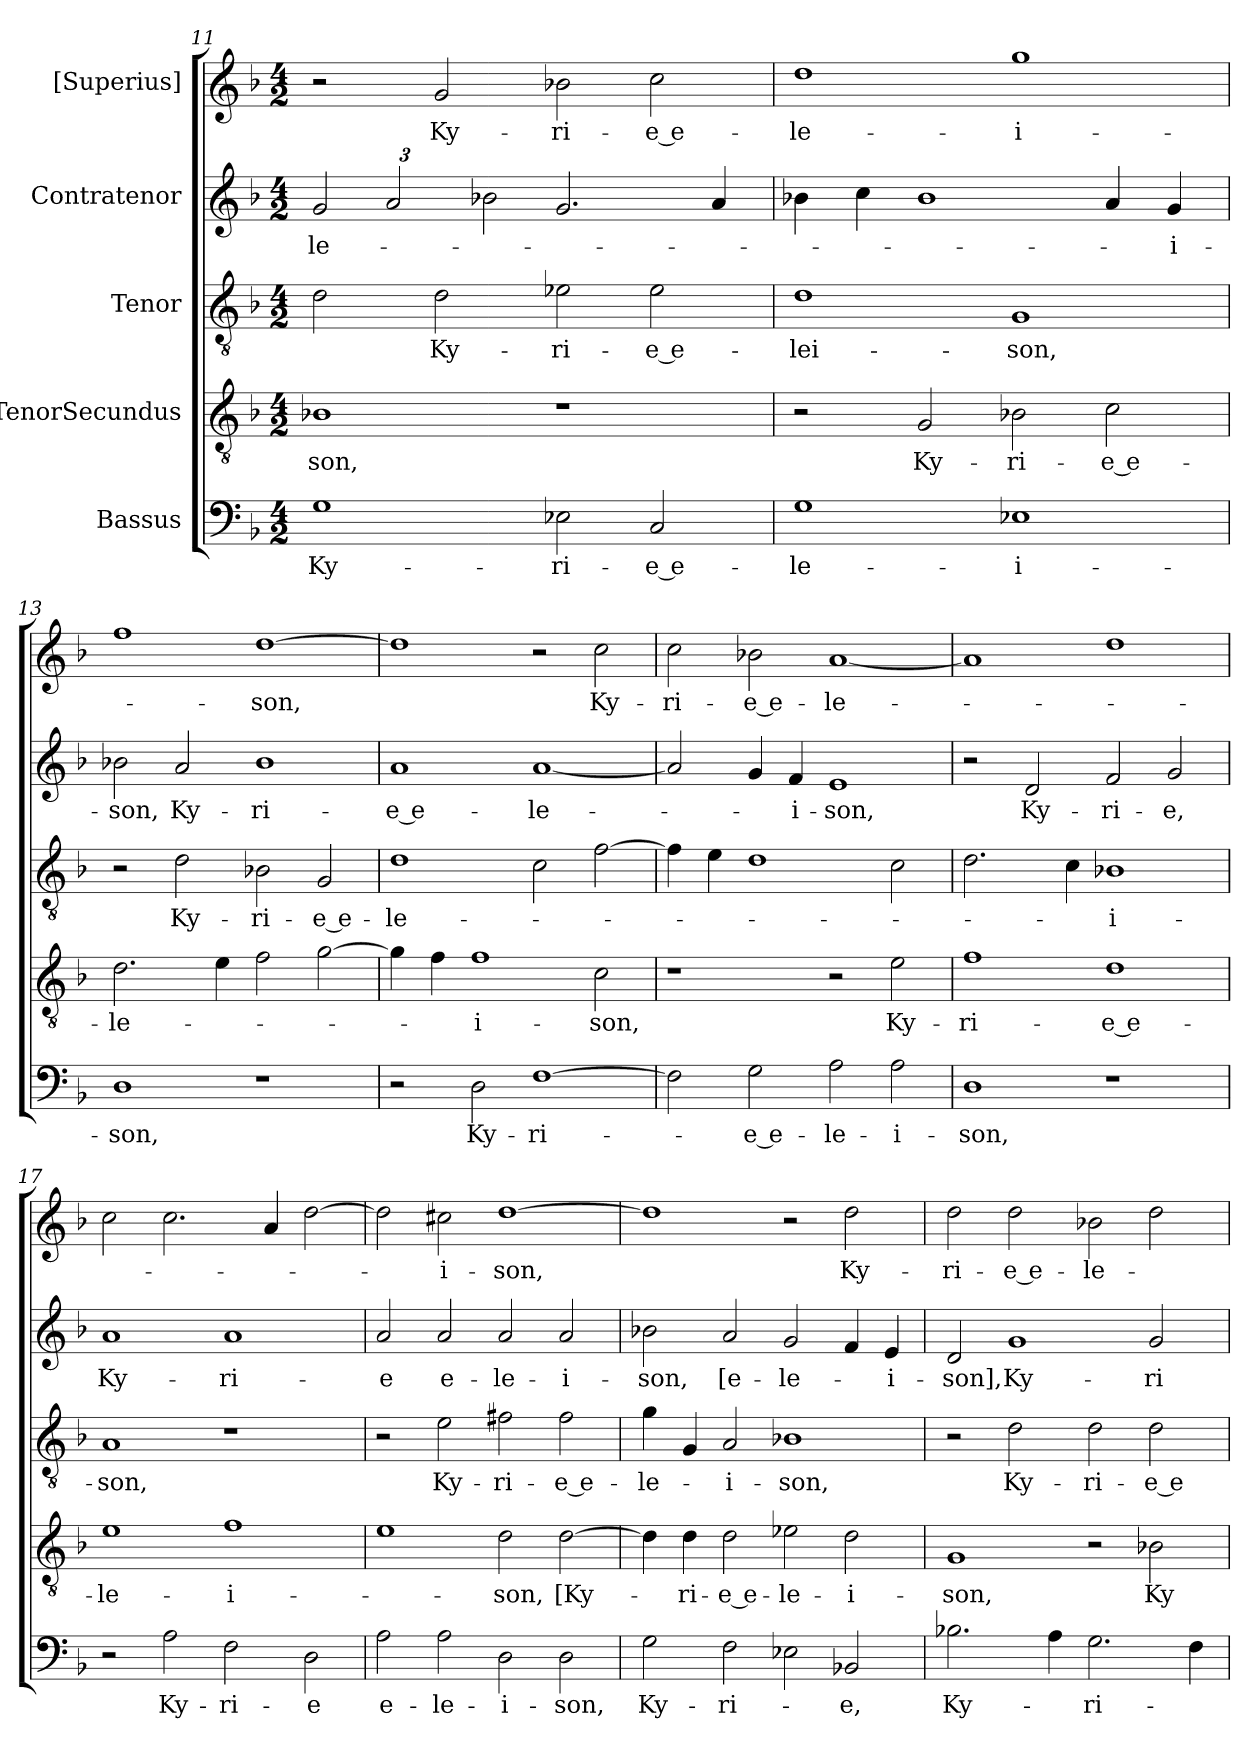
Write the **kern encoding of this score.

**kern	**text	**kern	**text	**kern	**text	**kern	**text	**kern	**text
*part5	*part5	*part4	*part4	*part3	*part3	*part2	*part2	*part1	*part1
*staff5	*staff5	*staff4	*staff4	*staff3	*staff3	*staff2	*staff2	*staff1	*staff1
*I"Bassus	*	*I"TenorSecundus	*	*I"Tenor	*	*I"Contratenor	*	*I"[Superius]	*
*clefF4	*	*clefGv2	*	*clefGv2	*	*clefG2	*	*clefG2	*
*k[b-]	*	*k[b-]	*	*k[b-]	*	*k[b-]	*	*k[b-]	*
*M4/2	*	*M4/2	*	*M4/2	*	*M4/2	*	*M4/2	*
*	*	*	*	*	*	*Xbrackettup	*	*	*
=11	=11	=11	=11	=11	=11	=11	=11	=11	=11
1G\	Ky-	1B-X\	-son,	2d\	.	3g/	-le-	2r	.
.	.	.	.	.	.	3a/	.	.	.
.	.	.	.	2d\	Ky-	.	.	2g/	Ky-
.	.	.	.	.	.	3b-X\	.	.	.
2E-X\	-ri-	1r	.	2e-X\	-ri-	2.g/	.	2b-X\	-ri-
2C/	-e e-	.	.	2e-\	-e e-	.	.	2cc\	-e e-
.	.	.	.	.	.	4a/	.	.	.
=12	=12	=12	=12	=12	=12	=12	=12	=12	=12
1G\	-le-	2r	.	1d\	-lei-	4b-X\	.	1dd\	-le-
.	.	.	.	.	.	4cc\	.	.	.
.	.	2G/	Ky-	.	.	1b-\	.	.	.
1E-X\	-i-	2B-X\	-ri-	1G/	-son,	.	.	1gg\	-i-
.	.	2c\	-e e-	.	.	4a/	.	.	.
.	.	.	.	.	.	4g/	-i-	.	.
=13	=13	=13	=13	=13	=13	=13	=13	=13	=13
1D\	-son,	2.d\	-le-	2r	.	2b-X\	-son,	1ff\	.
.	.	.	.	2d\	Ky-	2a/	Ky-	.	.
.	.	4e\	.	.	.	.	.	.	.
1r	.	2f\	.	2B-X\	-ri-	1b-\	-ri-	[1dd\	-son,
.	.	[2g\	.	2G/	-e e-	.	.	.	.
=14	=14	=14	=14	=14	=14	=14	=14	=14	=14
2r	.	4g\]	.	1d\	-le-	1a/	-e e-	1dd\]	.
.	.	4f\	.	.	.	.	.	.	.
2D\	Ky-	1f\	-i-	.	.	.	.	.	.
[1F\	-ri-	.	.	2c\	.	[1a/	-le-	2r	.
.	.	2c\	-son,	[2f\	.	.	.	2cc\	Ky-
=15	=15	=15	=15	=15	=15	=15	=15	=15	=15
2F\]	.	1r	.	4f\]	.	2a/]	.	2cc\	-ri-
.	.	.	.	4e\	.	.	.	.	.
2G\	-e e-	.	.	1d\	.	4g/	.	2b-X\	-e e-
.	.	.	.	.	.	4f/	-i-	.	.
2A\	-le-	2r	.	.	.	1e/	-son,	[1a/	-le-
2A\	-i-	2e\	Ky-	2c\	.	.	.	.	.
=16	=16	=16	=16	=16	=16	=16	=16	=16	=16
1D\	-son,	1f\	-ri-	2.d\	.	2r	.	1a/]	.
.	.	.	.	.	.	2d/	Ky-	.	.
.	.	.	.	4c\	.	.	.	.	.
1r	.	1d\	-e e-	1B-X\	-i-	2f/	-ri-	1dd\	.
.	.	.	.	.	.	2g/	-e,	.	.
=17	=17	=17	=17	=17	=17	=17	=17	=17	=17
2r	.	1e\	-le-	1A/	-son,	1a/	Ky-	2cc\	.
2A\	Ky-	.	.	.	.	.	.	2.cc\	.
2F\	-ri-	1f\	-i-	1r	.	1a/	-ri-	.	.
.	.	.	.	.	.	.	.	4a/	.
2D\	-e	.	.	.	.	.	.	[2dd\	.
=18	=18	=18	=18	=18	=18	=18	=18	=18	=18
2A\	e-	1e\	.	2r	.	2a/	-e	2dd\]	.
2A\	-le-	.	.	2e\	Ky-	2a/	e-	2cc#X\	-i-
2D\	-i-	2d\	-son,	2f#X\	-ri-	2a/	-le-	[1dd\	-son,
2D\	-son,	[2d\	[Ky-	2f#\	-e e-	2a/	-i-	.	.
=19	=19	=19	=19	=19	=19	=19	=19	=19	=19
2G\	Ky-	4d\]	.	4g\	-le-	2b-X\	-son,	1dd\]	.
.	.	4d\	-ri-	4G/	.	.	.	.	.
2F\	-ri-	2d\	-e e-	2A/	-i-	2a/	[e-	.	.
2E-X\	.	2e-X\	-le-	1B-X\	-son,	2g/	-le-	2r	.
2BB-X/	-e,	2d\	-i-	.	.	4f/	.	2dd\	Ky-
.	.	.	.	.	.	4e/	-i-	.	.
=20	=20	=20	=20	=20	=20	=20	=20	=20	=20
2.B-X\	Ky-	1G/	-son,	2r	.	2d/	-son],	2dd\	-ri-
.	.	.	.	2d\	Ky-	1g/	Ky-	2dd\	-e e-
4A\	.	.	.	.	.	.	.	.	.
2.G\	-ri-	2r	.	2d\	-ri-	.	.	2b-X\	-le-
.	.	2B-X\	Ky-	2d\	-e e-	2g/	-ri-	2dd\	.
4F\	.	.	.	.	.	.	.	.	.
=	=	=	=	=	=	=	=	=	=
*-	*-	*-	*-	*-	*-	*-	*-	*-	*-
